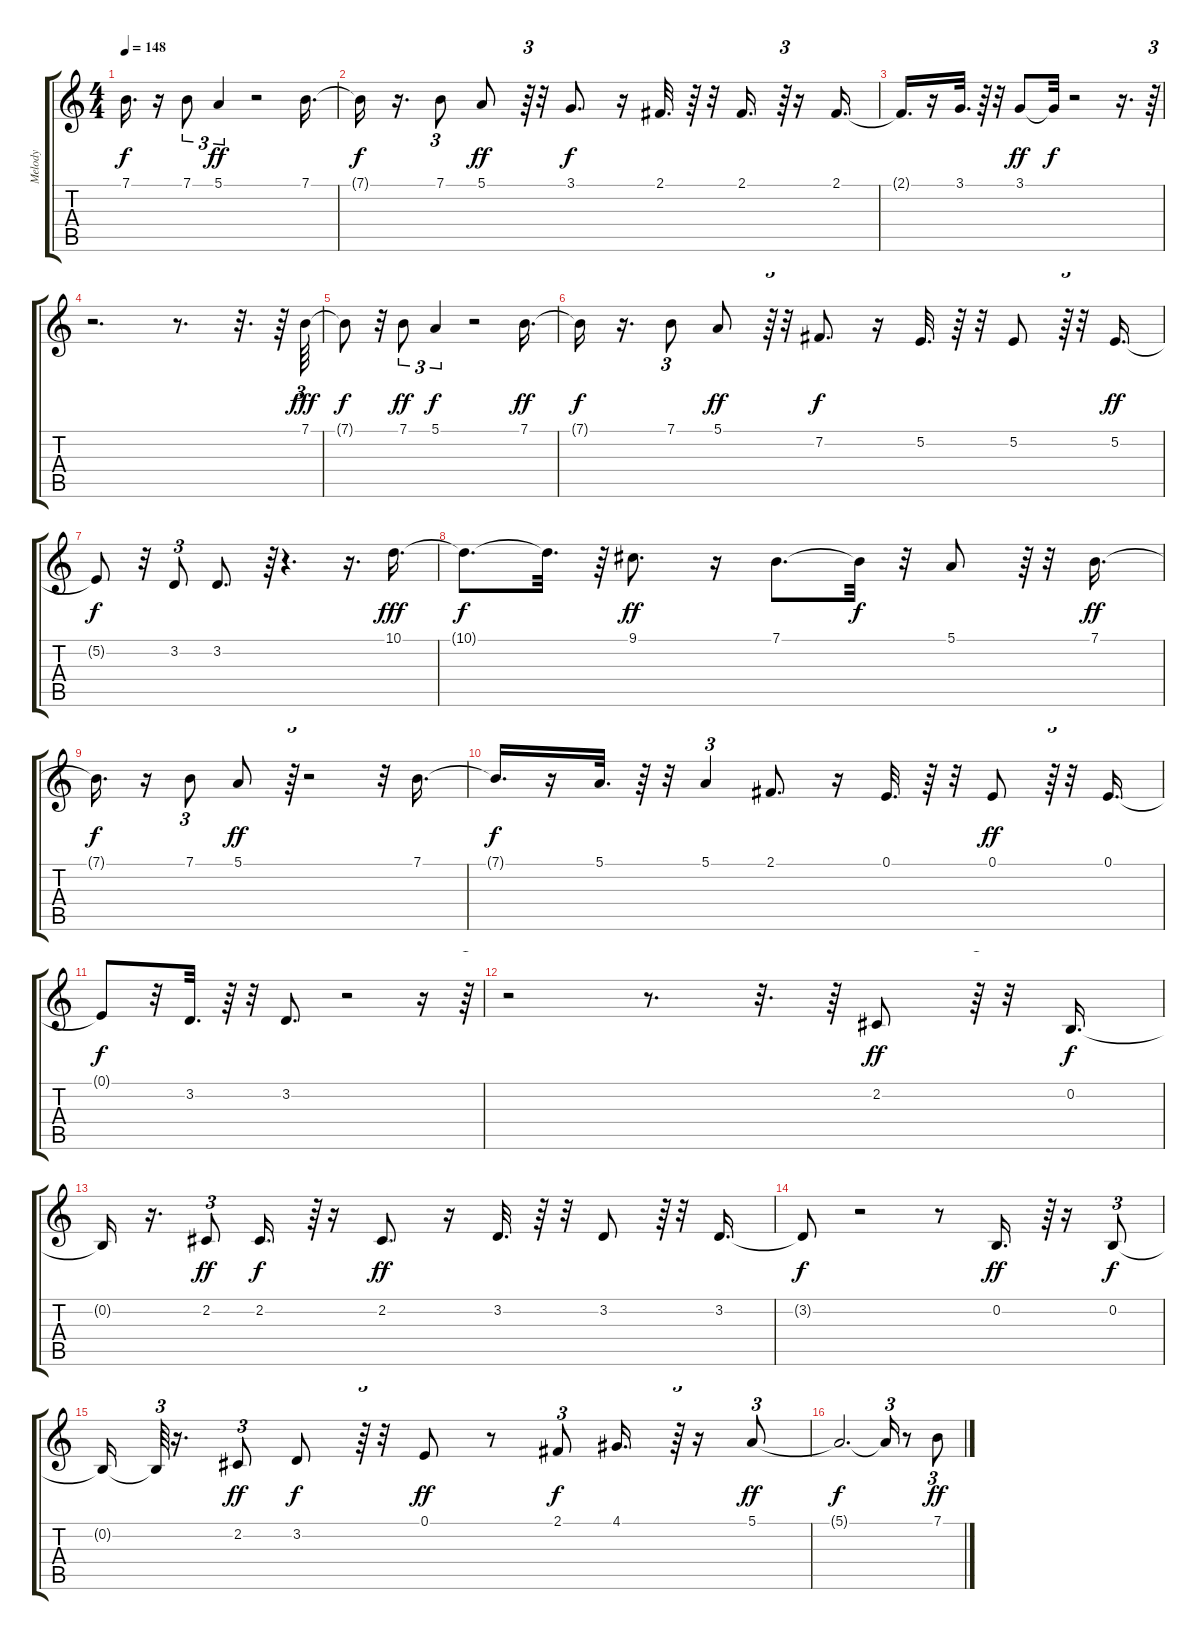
\track ("Melody" "Melody") {instrument synthvoice}
\staff {score tabs}
\tuning (E4 B3 G3 D3 A2 E2) {hide}
\ts (4 4)
\tempo 148
\clef g2
\ks c
7.1{t}.16{d dy f} r.16 7.1.8{tu (3 2)} 5.1.4{tu (3 2) dy ff} r.2 7.1.16{d} |
7.1{t}.16{dy f} r.16{d} 7.1.8{tu (3 2)} 5.1.8{dy ff} r.64{tu (3 2)} r.32 3.1.8{d dy f} r.16 2.1.32{d} r.64 r.32 2.1.16{d} r.64{tu (3 2)} r.16 2.1.16{d} |
2.1{t}.16{d} r.16 3.1.32{d} r.64 r.32 3.1.8{dy ff} 3.1{t}.32{dy f} r.2 r.16{d} r.64{tu (3 2)} |
r.2{d} r.8{d} r.32{d} r.64 7.1.64{tu (3 2) dy fff} |
7.1{t}.8{dy f} r.32 7.1.8{tu (3 2) dy ff} 5.1.4{tu (3 2) dy f} r.2 7.1.16{d dy ff} |
7.1{t}.16{dy f} r.16{d} 7.1.8{tu (3 2)} 5.1.8{dy ff} r.64{tu (3 2)} r.32 7.2.8{d dy f} r.16 5.2.32{d} r.64 r.32 5.2.8 r.64{tu (3 2)} r.32 5.2.16{d dy ff} |
5.2{t}.8{dy f} r.32 3.2.8{tu (3 2)} 3.2.8{d} r.64{tu (3 2)} r.4{d} r.16{d} 10.1.16{d dy fff} |
10.1{t}.8{d dy f} 10.1{t}.32{d} r.64 9.1.8{d dy ff} r.16 7.1.8{d} 7.1{t}.32{dy f} r.32 5.1.8 r.64{tu (3 2)} r.32 7.1.16{d dy ff} |
7.1{t}.16{d dy f} r.16 7.1.8{tu (3 2)} 5.1.8{dy ff} r.64{tu (3 2)} r.2 r.32 7.1.16{d} |
7.1{t}.16{d dy f} r.16 5.1.32{d} r.64 r.32 5.1.4{tu (3 2)} 2.1.8{d} r.16 0.1.32{d} r.64 r.32 0.1.8{dy ff} r.64{tu (3 2)} r.32 0.1.16{d} |
0.1{t}.8{dy f} r.32 3.2.32{d} r.64 r.32 3.2.8{d} r.2 r.16 r.64{tu (3 2)} |
r.2 r.8{d} r.32{d} r.64 2.2.8{dy ff} r.64{tu (3 2)} r.32 0.2.16{d dy f} |
0.2{t}.16 r.16{d} 2.2.8{tu (3 2) dy ff} 2.2.16{d dy f} r.64{tu (3 2)} r.16 2.2.8{d dy ff} r.16 3.2.32{d} r.64 r.32 3.2.8 r.64{tu (3 2)} r.32 3.2.16{d} |
3.2{t}.8{dy f} r.2 r.8 0.2.16{d dy ff} r.64{tu (3 2)} r.16 0.2.8{tu (3 2) dy f} |
0.2{t}.16 0.2{t}.64{tu (3 2)} r.16{d} 2.2.8{tu (3 2) dy ff} 3.2.8{dy f} r.64{tu (3 2)} r.32 0.1.8{dy ff} r.8 2.1.8{tu (3 2) dy f} 4.1.16{d} r.64{tu (3 2)} r.16 5.1.8{tu (3 2) dy ff} |
5.1{t}.2{d dy f} 5.1{t}.16{tu (3 2)} r.8 7.1.8{tu (3 2) dy ff}
